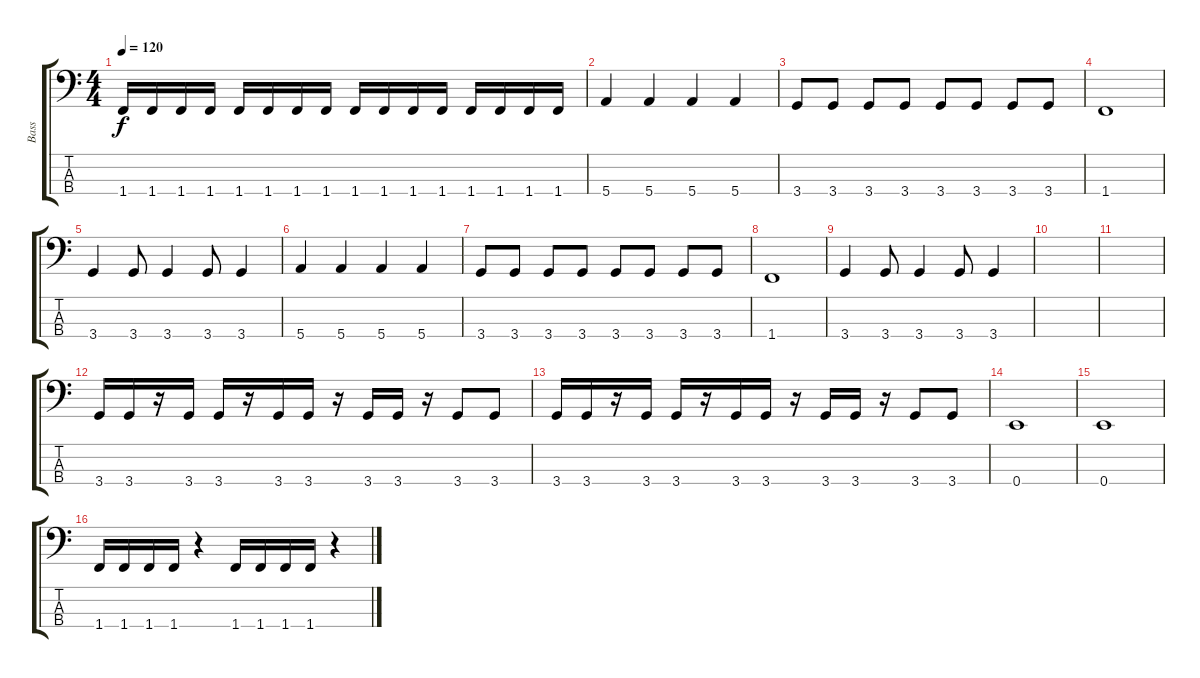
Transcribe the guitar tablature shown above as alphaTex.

\track ("Bass" "Bass") {instrument electricbassfinger}
\staff {score tabs}
\tuning (G2 D2 A1 E1) {hide}
\ts (4 4)
\tempo 120
\clef f4
\ks c
1.4.16{dy f} 1.4.16 1.4.16 1.4.16 1.4.16 1.4.16 1.4.16 1.4.16 1.4.16 1.4.16 1.4.16 1.4.16 1.4.16 1.4.16 1.4.16 1.4.16 |
5.4.4 5.4.4 5.4.4 5.4.4 |
3.4.8 3.4.8 3.4.8 3.4.8 3.4.8 3.4.8 3.4.8 3.4.8 |
1.4.1 |
3.4.4 3.4.8 3.4.4 3.4.8 3.4.4 |
5.4.4 5.4.4 5.4.4 5.4.4 |
3.4.8 3.4.8 3.4.8 3.4.8 3.4.8 3.4.8 3.4.8 3.4.8 |
1.4.1 |
3.4.4 3.4.8 3.4.4 3.4.8 3.4.4 |
|
|
3.4.16 3.4.16 r.16 3.4.16 3.4.16 r.16 3.4.16 3.4.16 r.16 3.4.16 3.4.16 r.16 3.4.8 3.4.8 |
3.4.16 3.4.16 r.16 3.4.16 3.4.16 r.16 3.4.16 3.4.16 r.16 3.4.16 3.4.16 r.16 3.4.8 3.4.8 |
0.4.1 |
0.4.1 |
1.4.16 1.4.16 1.4.16 1.4.16 r.4 1.4.16 1.4.16 1.4.16 1.4.16 r.4
